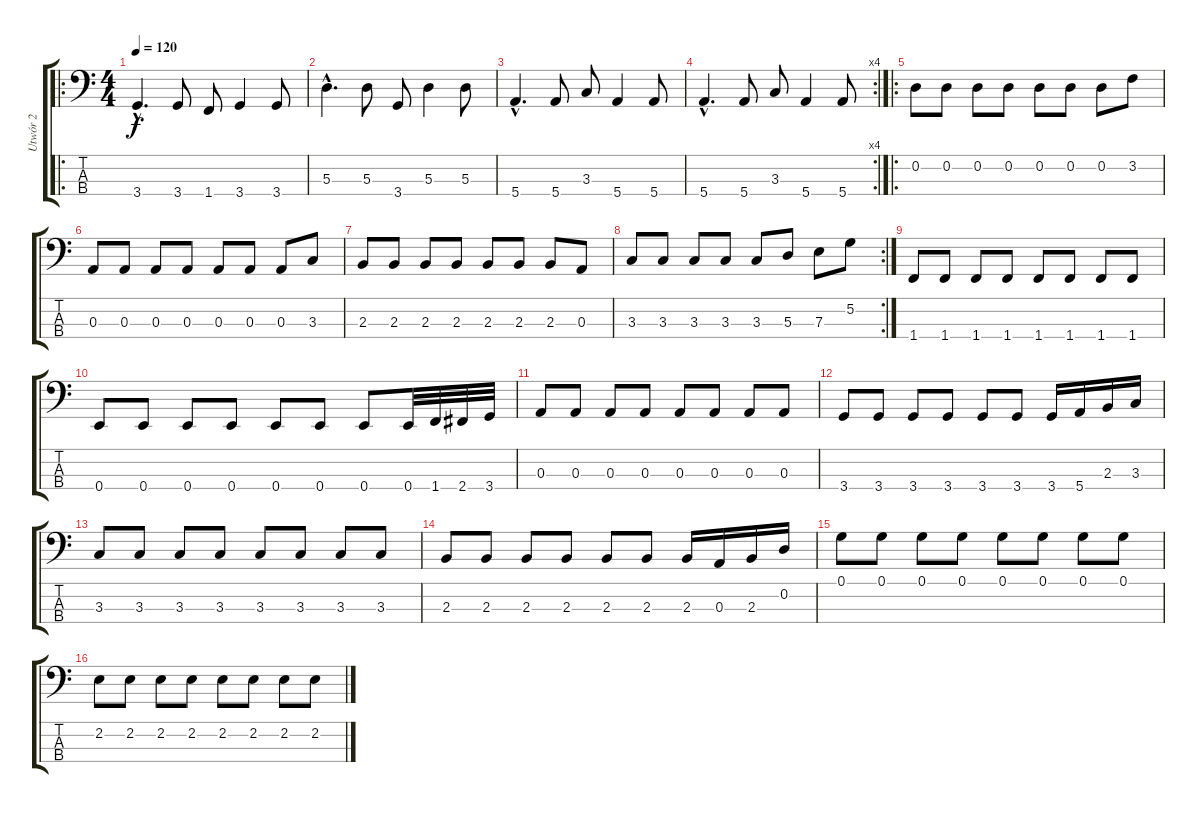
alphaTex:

\track ("Utwór 2" "Utwór 2") {instrument electricbassfinger}
\staff {score tabs}
\tuning (G2 D2 A1 E1) {hide}
\ro
\ts (4 4)
\tempo 120
\clef f4
\ks c
3.4{hac}.4{d dy f} 3.4.8 1.4.8 3.4.4 3.4.8 |
5.3{hac}.4{d} 5.3.8 3.4.8 5.3.4 5.3.8 |
5.4{hac}.4{d} 5.4.8 3.3.8 5.4.4 5.4.8 |
\rc 4
5.4{hac}.4{d} 5.4.8 3.3.8 5.4.4 5.4.8 |
\ro
0.2.8 0.2.8 0.2.8 0.2.8 0.2.8 0.2.8 0.2.8 3.2.8 |
0.3.8 0.3.8 0.3.8 0.3.8 0.3.8 0.3.8 0.3.8 3.3.8 |
2.3.8 2.3.8 2.3.8 2.3.8 2.3.8 2.3.8 2.3.8 0.3.8 |
\rc 2
3.3.8 3.3.8 3.3.8 3.3.8 3.3.8 5.3.8 7.3.8 5.2.8 |
1.4.8 1.4.8 1.4.8 1.4.8 1.4.8 1.4.8 1.4.8 1.4.8 |
0.4.8 0.4.8 0.4.8 0.4.8 0.4.8 0.4.8 0.4.8 0.4.32 1.4.32 2.4.32 3.4.32 |
0.3.8 0.3.8 0.3.8 0.3.8 0.3.8 0.3.8 0.3.8 0.3.8 |
3.4.8 3.4.8 3.4.8 3.4.8 3.4.8 3.4.8 3.4.16 5.4.16 2.3.16 3.3.16 |
3.3.8 3.3.8 3.3.8 3.3.8 3.3.8 3.3.8 3.3.8 3.3.8 |
2.3.8 2.3.8 2.3.8 2.3.8 2.3.8 2.3.8 2.3.16 0.3.16 2.3.16 0.2.16 |
0.1.8 0.1.8 0.1.8 0.1.8 0.1.8 0.1.8 0.1.8 0.1.8 |
2.2.8 2.2.8 2.2.8 2.2.8 2.2.8 2.2.8 2.2.8 2.2.8
